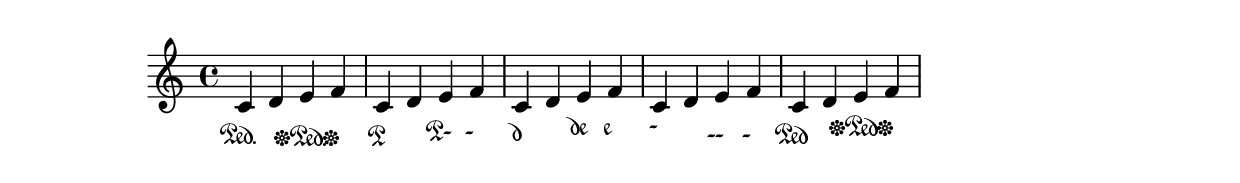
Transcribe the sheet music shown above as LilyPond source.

%% DO NOT EDIT this file manually; it is automatically
%% generated from LSR http://lsr.dsi.unimi.it
%% Make any changes in LSR itself, or in Documentation/snippets/new/ ,
%% and then run scripts/auxiliar/makelsr.py
%%
%% This file is in the public domain.
\version "2.14.2"

\header {
  lsrtags = "keyboards, tweaks-and-overrides"

%% Translation of GIT committish: b482c3e5b56c3841a88d957e0ca12964bd3e64fa
  texidoces = "
Se puede usar @code{Staff.pedalSustainStrings} para fijar el texto de
las indicaciones de pisar pedal y levantar pedal.  Observe que las
únicas cadenas válidas son las que están en la lista de glifos de
pedal: los valores que aparecen en este fragmento de código son una
relación exhaustiva.

"
  doctitlees = "Modificar el texto de las indicaciones de pedal"



  texidoc = "
@code{Staff.pedalSustainStrings} can be used to set the text used for
pedal down and up.  Note that the only valid strings are those found in
the list of pedal glyphs - the values used this snippet constitute an
exhaustive list.

"
  doctitle = "Changing the text for sustain markings"
} % begin verbatim


sustainNotes = { c4\sustainOn d e\sustainOff\sustainOn f\sustainOff }

\relative c' {
  \sustainNotes
  \set Staff.pedalSustainStrings = #'("P" "P-" "-")
  \sustainNotes
  \set Staff.pedalSustainStrings = #'("d" "de" "e")
  \sustainNotes
  \set Staff.pedalSustainStrings = #'("M" "M-" "-")
  \sustainNotes
  \set Staff.pedalSustainStrings = #'("Ped" "*Ped" "*")
  \sustainNotes
}
